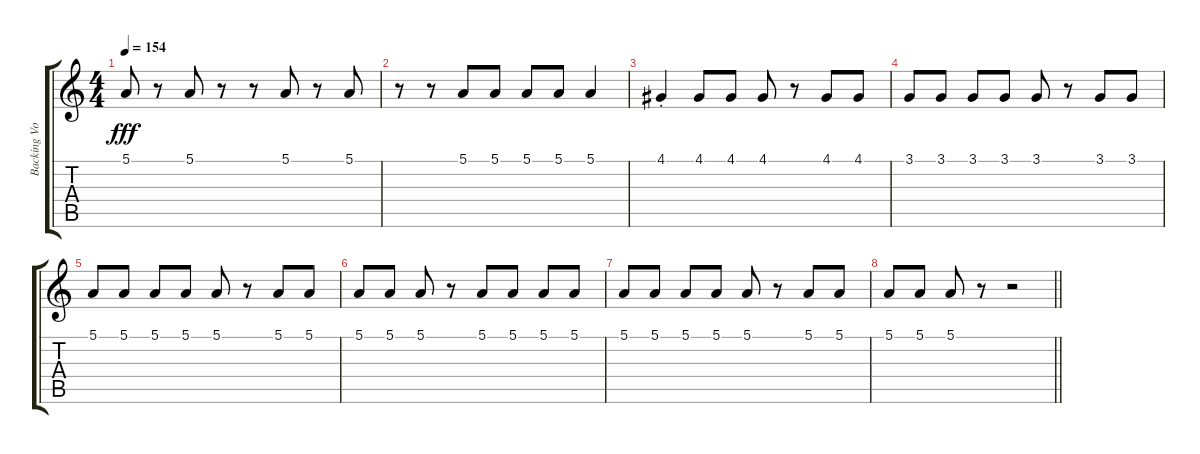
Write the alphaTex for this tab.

\track ("Backing Vocals (Lilly Allen)" "Backing Vo") {instrument sopranosax}
\staff {score tabs}
\tuning (E4 B3 G3 D3 A2 E2) {hide}
\ts (4 4)
\tempo 154
\clef g2
\ks c
5.1.8{dy fff} r.8 5.1.8 r.8 r.8 5.1.8 r.8 5.1.8 |
r.8 r.8 5.1.8 5.1.8 5.1.8 5.1.8 5.1.4 |
4.1{st}.4 4.1.8 4.1.8 4.1.8 r.8 4.1.8 4.1.8 |
3.1.8 3.1.8 3.1.8 3.1.8 3.1.8 r.8 3.1.8 3.1.8 |
5.1.8 5.1.8 5.1.8 5.1.8 5.1.8 r.8 5.1.8 5.1.8 |
5.1.8 5.1.8 5.1.8 r.8 5.1.8 5.1.8 5.1.8 5.1.8 |
5.1.8 5.1.8 5.1.8 5.1.8 5.1.8 r.8 5.1.8 5.1.8 |
\barLineRight lightlight
5.1.8 5.1.8 5.1.8 r.8 r.2
